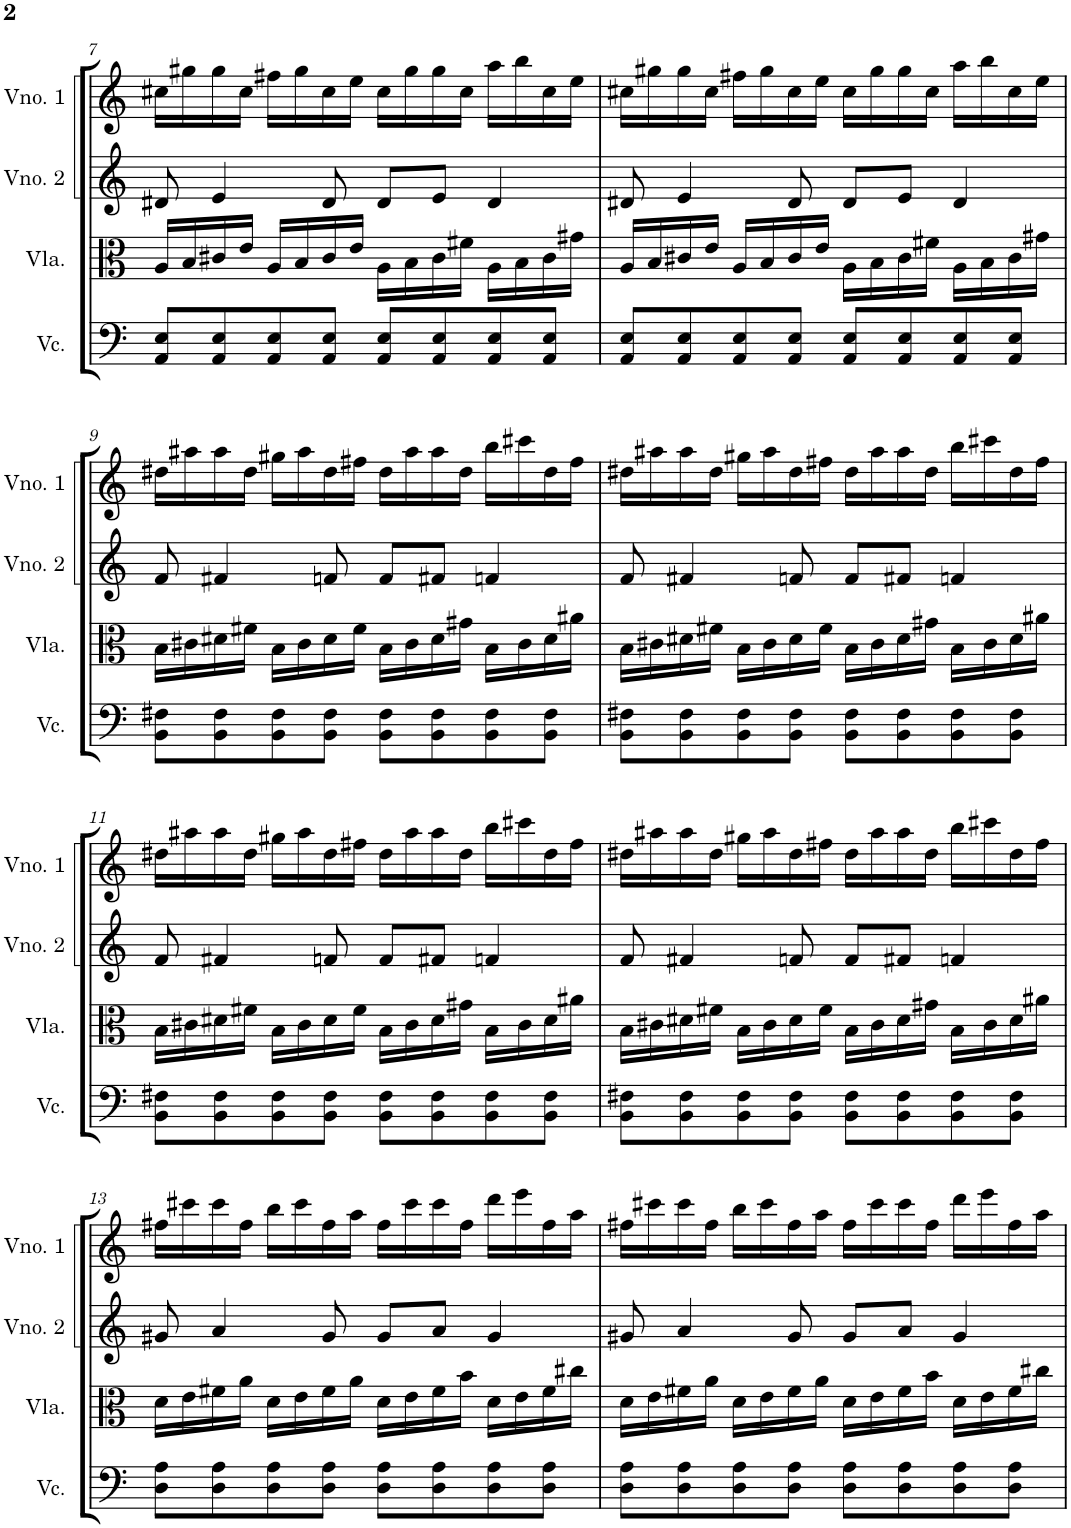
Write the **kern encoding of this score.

**kern	**kern	**kern	**kern
*part4	*part3	*part2	*part1
*staff4	*staff3	*staff2	*staff1
*I"Violoncelo	*I"Viola	*I"Violino 2	*I"Violino 1
*I'Vc.	*I'Vla.	*I'Vno. 2	*I'Vno. 1
!!LO:PB:g=z
*clefF4	*clefC3	*clefG2	*clefG2
*k[]	*k[]	*k[]	*k[]
*M4/4	*M4/4	*M4/4	*M4/4
=7	=7	=7	=7
8AA/ 8E/L	16A/LL	8d#X/	16cc#X\LL
.	16B/	.	16gg#X\
8AA/ 8E/	16c#X/	4e/	16gg#\
.	16e/JJ	.	16cc#\JJ
8AA/ 8E/	16A/LL	.	16ff#X\LL
.	16B/	.	16gg#\
8AA/ 8E/J	16c#/	8d#/	16cc#\
.	16e/JJ	.	16ee\JJ
8AA/ 8E/L	16A\LL	8d#/L	16cc#\LL
.	16B\	.	16gg#\
8AA/ 8E/	16c#\	8e/J	16gg#\
.	16f#X\JJ	.	16cc#\JJ
8AA/ 8E/	16A\LL	4d#/	16aa\LL
.	16B\	.	16bb\
8AA/ 8E/J	16c#\	.	16cc#\
.	16g#X\JJ	.	16ee\JJ
=8	=8	=8	=8
8AA/ 8E/L	16A/LL	8d#X/	16cc#X\LL
.	16B/	.	16gg#X\
8AA/ 8E/	16c#X/	4e/	16gg#\
.	16e/JJ	.	16cc#\JJ
8AA/ 8E/	16A/LL	.	16ff#X\LL
.	16B/	.	16gg#\
8AA/ 8E/J	16c#/	8d#/	16cc#\
.	16e/JJ	.	16ee\JJ
8AA/ 8E/L	16A\LL	8d#/L	16cc#\LL
.	16B\	.	16gg#\
8AA/ 8E/	16c#\	8e/J	16gg#\
.	16f#X\JJ	.	16cc#\JJ
8AA/ 8E/	16A\LL	4d#/	16aa\LL
.	16B\	.	16bb\
8AA/ 8E/J	16c#\	.	16cc#\
.	16g#X\JJ	.	16ee\JJ
!!LO:LB:g=z
=9	=9	=9	=9
8BB\ 8F#X\L	16B\LL	8f/	16dd#X\LL
.	16c#X\	.	16aa#X\
8BB\ 8F#\	16d#X\	4f#X/	16aa#\
.	16f#X\JJ	.	16dd#\JJ
8BB\ 8F#\	16B\LL	.	16gg#X\LL
.	16c#\	.	16aa#\
8BB\ 8F#\J	16d#\	8fn/	16dd#\
.	16f#\JJ	.	16ff#X\JJ
8BB\ 8F#\L	16B\LL	8f/L	16dd#\LL
.	16c#\	.	16aa#\
8BB\ 8F#\	16d#\	8f#X/J	16aa#\
.	16g#X\JJ	.	16dd#\JJ
8BB\ 8F#\	16B\LL	4fn/	16bb\LL
.	16c#\	.	16ccc#X\
8BB\ 8F#\J	16d#\	.	16dd#\
.	16a#X\JJ	.	16ff#\JJ
=10	=10	=10	=10
8BB\ 8F#X\L	16B\LL	8f/	16dd#X\LL
.	16c#X\	.	16aa#X\
8BB\ 8F#\	16d#X\	4f#X/	16aa#\
.	16f#X\JJ	.	16dd#\JJ
8BB\ 8F#\	16B\LL	.	16gg#X\LL
.	16c#\	.	16aa#\
8BB\ 8F#\J	16d#\	8fn/	16dd#\
.	16f#\JJ	.	16ff#X\JJ
8BB\ 8F#\L	16B\LL	8f/L	16dd#\LL
.	16c#\	.	16aa#\
8BB\ 8F#\	16d#\	8f#X/J	16aa#\
.	16g#X\JJ	.	16dd#\JJ
8BB\ 8F#\	16B\LL	4fn/	16bb\LL
.	16c#\	.	16ccc#X\
8BB\ 8F#\J	16d#\	.	16dd#\
.	16a#X\JJ	.	16ff#\JJ
!!LO:LB:g=z
=11	=11	=11	=11
8BB\ 8F#X\L	16B\LL	8f/	16dd#X\LL
.	16c#X\	.	16aa#X\
8BB\ 8F#\	16d#X\	4f#X/	16aa#\
.	16f#X\JJ	.	16dd#\JJ
8BB\ 8F#\	16B\LL	.	16gg#X\LL
.	16c#\	.	16aa#\
8BB\ 8F#\J	16d#\	8fn/	16dd#\
.	16f#\JJ	.	16ff#X\JJ
8BB\ 8F#\L	16B\LL	8f/L	16dd#\LL
.	16c#\	.	16aa#\
8BB\ 8F#\	16d#\	8f#X/J	16aa#\
.	16g#X\JJ	.	16dd#\JJ
8BB\ 8F#\	16B\LL	4fn/	16bb\LL
.	16c#\	.	16ccc#X\
8BB\ 8F#\J	16d#\	.	16dd#\
.	16a#X\JJ	.	16ff#\JJ
=12	=12	=12	=12
8BB\ 8F#X\L	16B\LL	8f/	16dd#X\LL
.	16c#X\	.	16aa#X\
8BB\ 8F#\	16d#X\	4f#X/	16aa#\
.	16f#X\JJ	.	16dd#\JJ
8BB\ 8F#\	16B\LL	.	16gg#X\LL
.	16c#\	.	16aa#\
8BB\ 8F#\J	16d#\	8fn/	16dd#\
.	16f#\JJ	.	16ff#X\JJ
8BB\ 8F#\L	16B\LL	8f/L	16dd#\LL
.	16c#\	.	16aa#\
8BB\ 8F#\	16d#\	8f#X/J	16aa#\
.	16g#X\JJ	.	16dd#\JJ
8BB\ 8F#\	16B\LL	4fn/	16bb\LL
.	16c#\	.	16ccc#X\
8BB\ 8F#\J	16d#\	.	16dd#\
.	16a#X\JJ	.	16ff#\JJ
!!LO:LB:g=z
=13	=13	=13	=13
8D\ 8A\L	16d\LL	8g#X/	16ff#X\LL
.	16e\	.	16ccc#X\
8D\ 8A\	16f#X\	4a/	16ccc#\
.	16a\JJ	.	16ff#\JJ
8D\ 8A\	16d\LL	.	16bb\LL
.	16e\	.	16ccc#\
8D\ 8A\J	16f#\	8g#/	16ff#\
.	16a\JJ	.	16aa\JJ
8D\ 8A\L	16d\LL	8g#/L	16ff#\LL
.	16e\	.	16ccc#\
8D\ 8A\	16f#\	8a/J	16ccc#\
.	16b\JJ	.	16ff#\JJ
8D\ 8A\	16d\LL	4g#/	16ddd\LL
.	16e\	.	16eee\
8D\ 8A\J	16f#\	.	16ff#\
.	16cc#X\JJ	.	16aa\JJ
=14	=14	=14	=14
8D\ 8A\L	16d\LL	8g#X/	16ff#X\LL
.	16e\	.	16ccc#X\
8D\ 8A\	16f#X\	4a/	16ccc#\
.	16a\JJ	.	16ff#\JJ
8D\ 8A\	16d\LL	.	16bb\LL
.	16e\	.	16ccc#\
8D\ 8A\J	16f#\	8g#/	16ff#\
.	16a\JJ	.	16aa\JJ
8D\ 8A\L	16d\LL	8g#/L	16ff#\LL
.	16e\	.	16ccc#\
8D\ 8A\	16f#\	8a/J	16ccc#\
.	16b\JJ	.	16ff#\JJ
8D\ 8A\	16d\LL	4g#/	16ddd\LL
.	16e\	.	16eee\
8D\ 8A\J	16f#\	.	16ff#\
.	16cc#X\JJ	.	16aa\JJ
=	=	=	=
*-	*-	*-	*-
